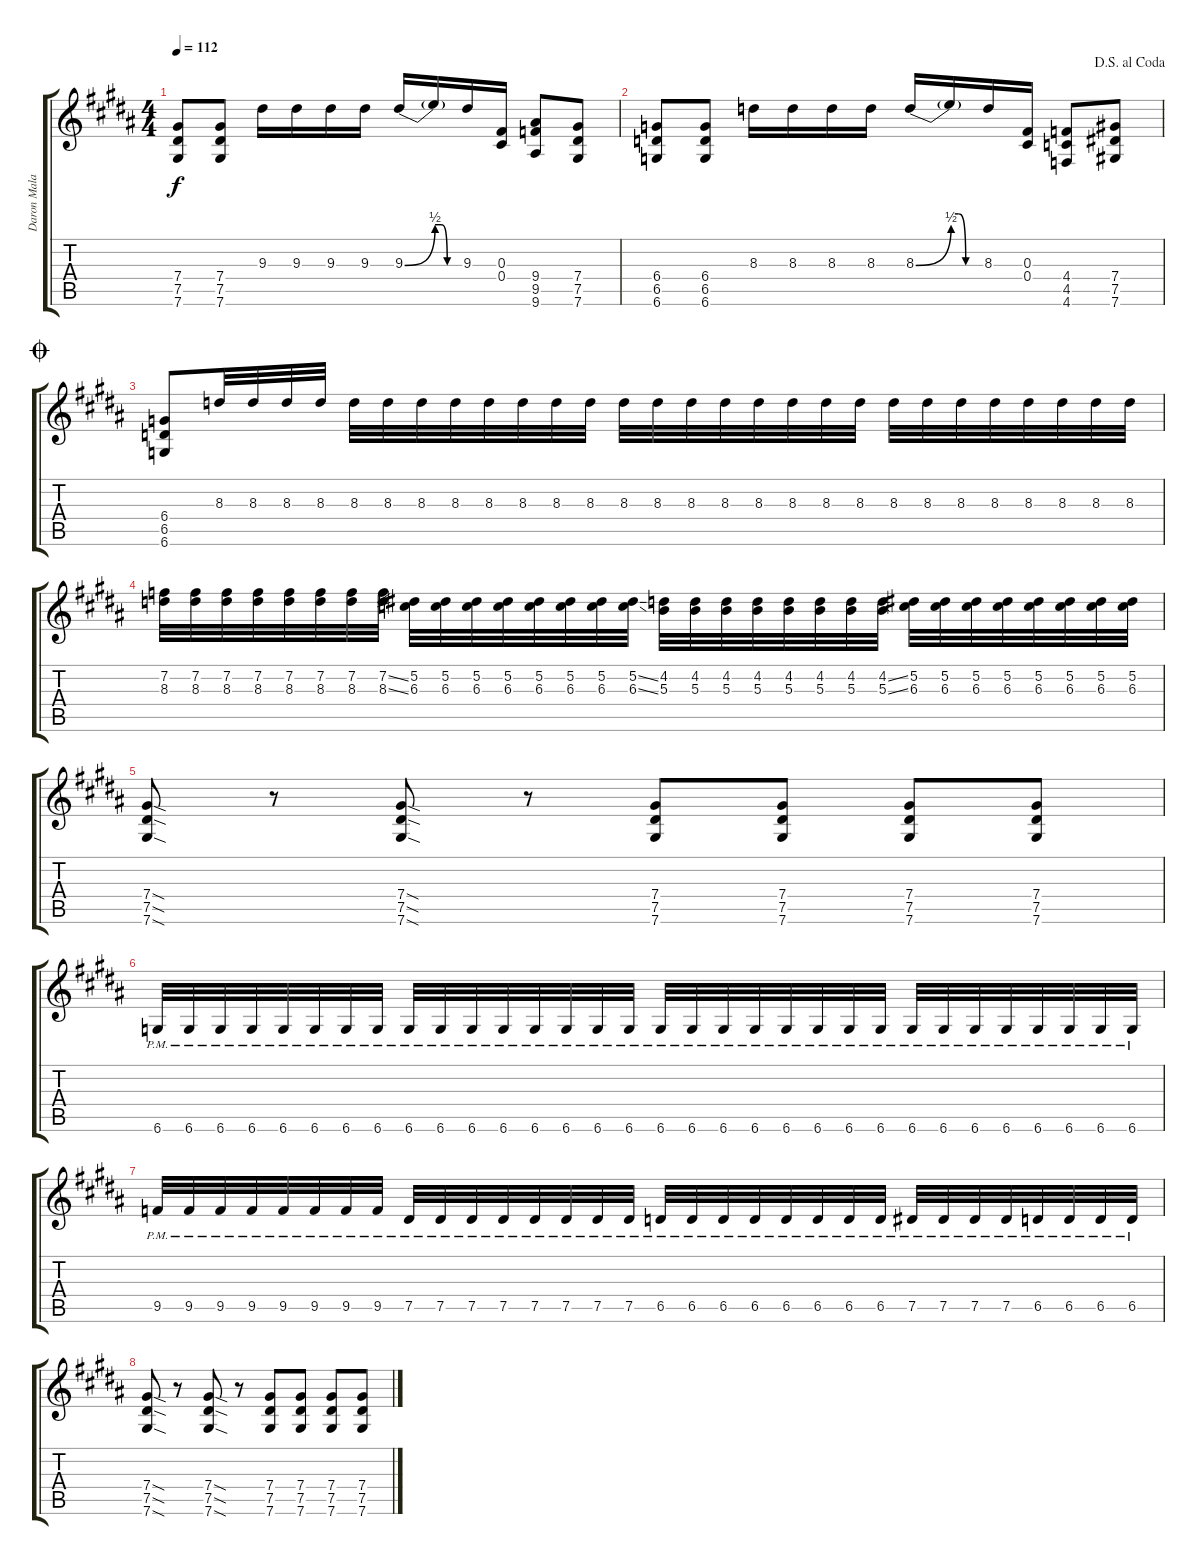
\track ("Daron Malakain" "Daron Mala") {instrument distortionguitar}
\staff {score tabs}
\tuning (Eb4 Bb3 Gb3 Db3 Ab2 Db2) {hide}
\ts (4 4)
\tempo 112
\clef g2
\ks b
(7.4 7.5 7.6).8{dy f} (7.4 7.5 7.6).8 9.3.16 9.3.16 9.3.16 9.3.16 9.3{be (bend 0 0 60 2)}.16 9.3{be (custom 0 2 15 2 30 0 60 0) t}.16 9.3.16 (0.3 0.4).16 (9.4 9.5 9.6).8 (7.4 7.5 7.6).8 |
\jump dalsegnoalcoda
(6.4 6.5 6.6).8 (6.4 6.5 6.6).8 8.3.16 8.3.16 8.3.16 8.3.16 8.3{be (bend 0 0 60 2)}.16 8.3{be (custom 0 4 15 4 30 0 60 0) t}.16 8.3.16 (0.3 0.4).16 (4.4 4.5 4.6).8 (7.4 7.5 7.6).8 |
\jump coda
(6.4 6.5 6.6).8 8.3.32 8.3.32 8.3.32 8.3.32 8.3.32 8.3.32 8.3.32 8.3.32 8.3.32 8.3.32 8.3.32 8.3.32 8.3.32 8.3.32 8.3.32 8.3.32 8.3.32 8.3.32 8.3.32 8.3.32 8.3.32 8.3.32 8.3.32 8.3.32 8.3.32 8.3.32 8.3.32 8.3.32 |
(7.2 8.3).32 (7.2 8.3).32 (7.2 8.3).32 (7.2 8.3).32 (7.2 8.3).32 (7.2 8.3).32 (7.2 8.3).32 (7.2{ss} 8.3{ss}).32 (5.2 6.3).32 (5.2 6.3).32 (5.2 6.3).32 (5.2 6.3).32 (5.2 6.3).32 (5.2 6.3).32 (5.2 6.3).32 (5.2{ss} 6.3{ss}).32 (4.2 5.3).32 (4.2 5.3).32 (4.2 5.3).32 (4.2 5.3).32 (4.2 5.3).32 (4.2 5.3).32 (4.2 5.3).32 (4.2{ss} 5.3{ss}).32 (5.2 6.3).32 (5.2 6.3).32 (5.2 6.3).32 (5.2 6.3).32 (5.2 6.3).32 (5.2 6.3).32 (5.2 6.3).32 (5.2 6.3).32 |
(7.4{sod} 7.5{sod} 7.6{sod}).8 r.8 (7.4{sod} 7.5{sod} 7.6{sod}).8 r.8 (7.4 7.5 7.6).8 (7.4 7.5 7.6).8 (7.4 7.5 7.6).8 (7.4 7.5 7.6).8 |
6.6{pm}.32 6.6{pm}.32 6.6{pm}.32 6.6{pm}.32 6.6{pm}.32 6.6{pm}.32 6.6{pm}.32 6.6{pm}.32 6.6{pm}.32 6.6{pm}.32 6.6{pm}.32 6.6{pm}.32 6.6{pm}.32 6.6{pm}.32 6.6{pm}.32 6.6{pm}.32 6.6{pm}.32 6.6{pm}.32 6.6{pm}.32 6.6{pm}.32 6.6{pm}.32 6.6{pm}.32 6.6{pm}.32 6.6{pm}.32 6.6{pm}.32 6.6{pm}.32 6.6{pm}.32 6.6{pm}.32 6.6{pm}.32 6.6{pm}.32 6.6{pm}.32 6.6{pm}.32 |
9.5{pm}.32 9.5{pm}.32 9.5{pm}.32 9.5{pm}.32 9.5{pm}.32 9.5{pm}.32 9.5{pm}.32 9.5{pm}.32 7.5{pm}.32 7.5{pm}.32 7.5{pm}.32 7.5{pm}.32 7.5{pm}.32 7.5{pm}.32 7.5{pm}.32 7.5{pm}.32 6.5{pm}.32 6.5{pm}.32 6.5{pm}.32 6.5{pm}.32 6.5{pm}.32 6.5{pm}.32 6.5{pm}.32 6.5{pm}.32 7.5{pm}.32 7.5{pm}.32 7.5{pm}.32 7.5{pm}.32 6.5{pm}.32 6.5{pm}.32 6.5{pm}.32 6.5{pm}.32 |
(7.4{sod} 7.5{sod} 7.6{sod}).8 r.8 (7.4{sod} 7.5{sod} 7.6{sod}).8 r.8 (7.4 7.5 7.6).8 (7.4 7.5 7.6).8 (7.4 7.5 7.6).8 (7.4 7.5 7.6).8
